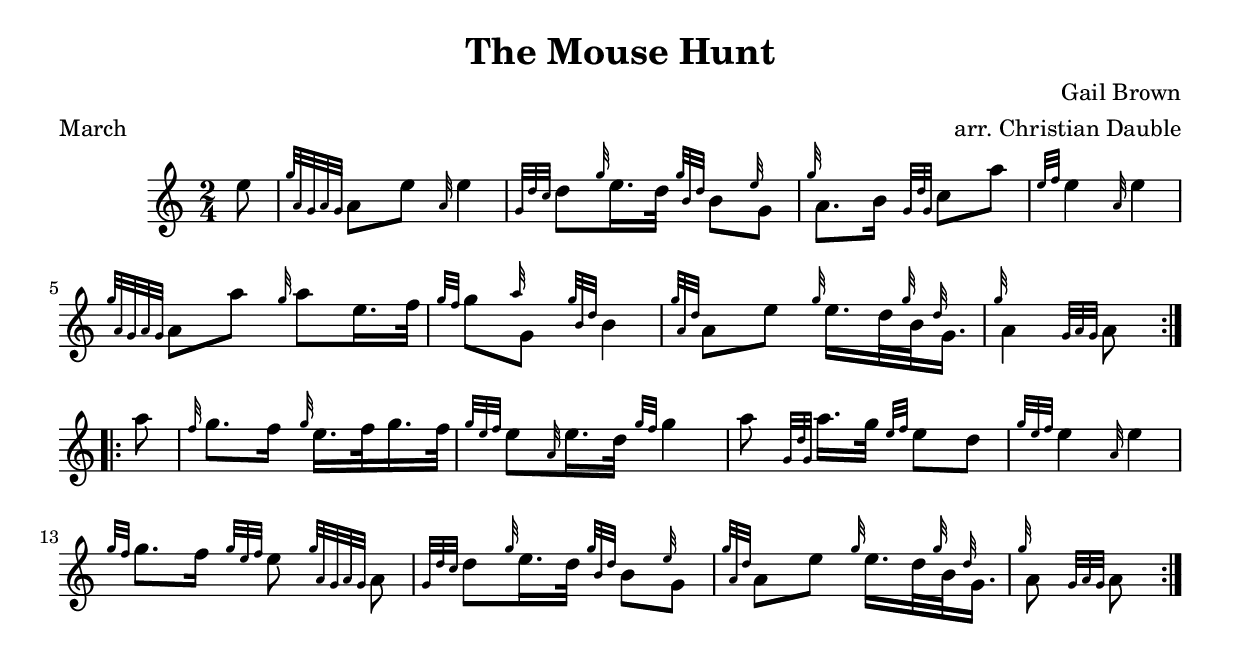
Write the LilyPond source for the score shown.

\include "bagpipe.ly"
\score{

 {
    \hideKeySignature
    \time 2/4

    % Part 1

    \repeat volta 2{
    \partial 8 e8 |
    \gbirl a8 e8 \gra e4|
    \thrwd d8 \grg e16. d32 \dblb b8 \gre G8|
    \grg a8. b16 \grip c8 A8|
    \hdble e4 \gra e4|
    \break
    \gbirl a8 A8 \grg A8 e16. f32|
    \hdblg g8 \grA G8 \dblb b4|
    \dbla a8 e8 \grg e16. d32 \grg b32 \grd G16.|
    \grg a4 \wbirl a8
    \break}

    % Part 2

    \repeat volta 2{
        \partial 8 A8|
        \grf g8. f16 \grg e16. f32 g16. f32|
        \dble e8 \gra e16. d32 \hdblg g4|
        A8 \grip  A16. g32 \hdble e8 d8| 
        \dble e4 \gra e4|
        \break
        \hdblg g8. f16 \dble e8 \gbirl a8|
        \thrwd d8 \grg e16. d32 \dblb b8 \gre G8|
        \dbla a8 e \grg e16. d32 \grg b32 \grd G16.|
        \grg a8 \wbirl a8
        \break
    }
}
}
\header {
    meter = "March "
    title = "The Mouse Hunt"
    composer = "Gail Brown"
    arranger = "arr. Christian Dauble"
}
\version "2.22.2"

